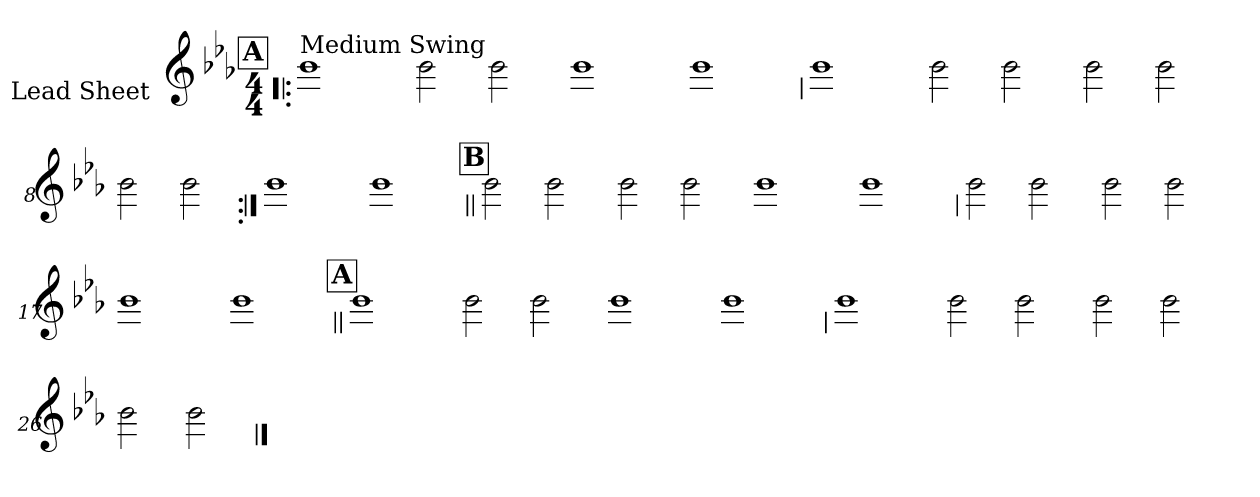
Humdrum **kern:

**kern
*part1
*staff1
*I"Lead Sheet
*stria0
*clefG2
*k[b-e-a-]
*E-:
*M4/4
!!LO:REH:place=s1:a:t=A
=1!|:
!LO:TX:a:t=Medium Swing
1b-
=2-
2b-
2b-
=3-
1b-
=4-
1b-
!!LO:LB:g=z
=5
1b-
=6-
2b-
2b-
=7-
2b-
2b-
=8-
2b-
2b-
!!LO:LB:g=z
=9:|!
1b-
=10-
1b-
!!LO:LB:g=z
!!LO:REH:place=s1:a:t=B
=11||
2b-
2b-
=12-
2b-
2b-
=13-
1b-
=14-
1b-
!!LO:LB:g=z
=15
2b-
2b-
=16-
2b-
2b-
=17-
1b-
=18-
1b-
!!LO:LB:g=z
!!LO:REH:place=s1:a:t=A
=19||
1b-
=20-
2b-
2b-
=21-
1b-
=22-
1b-
!!LO:LB:g=z
=23
1b-
=24-
2b-
2b-
=25-
2b-
2b-
=26-
2b-
2b-
==
*-
